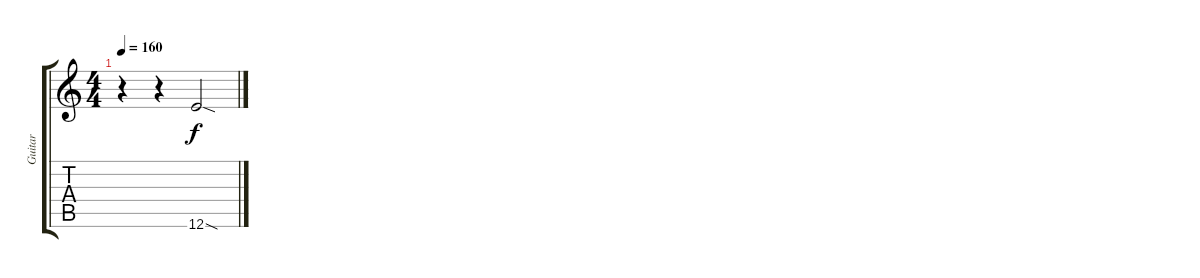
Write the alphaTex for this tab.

\track ("Guitar" "Guitar") {instrument distortionguitar}
\staff {score tabs}
\tuning (E4 B3 G3 D3 A2 E2) {hide}
\ts (4 4)
\tempo 160
\clef g2
\ks c
r.4{dy f} r.4 12.6{sod}.2{volume 11}
